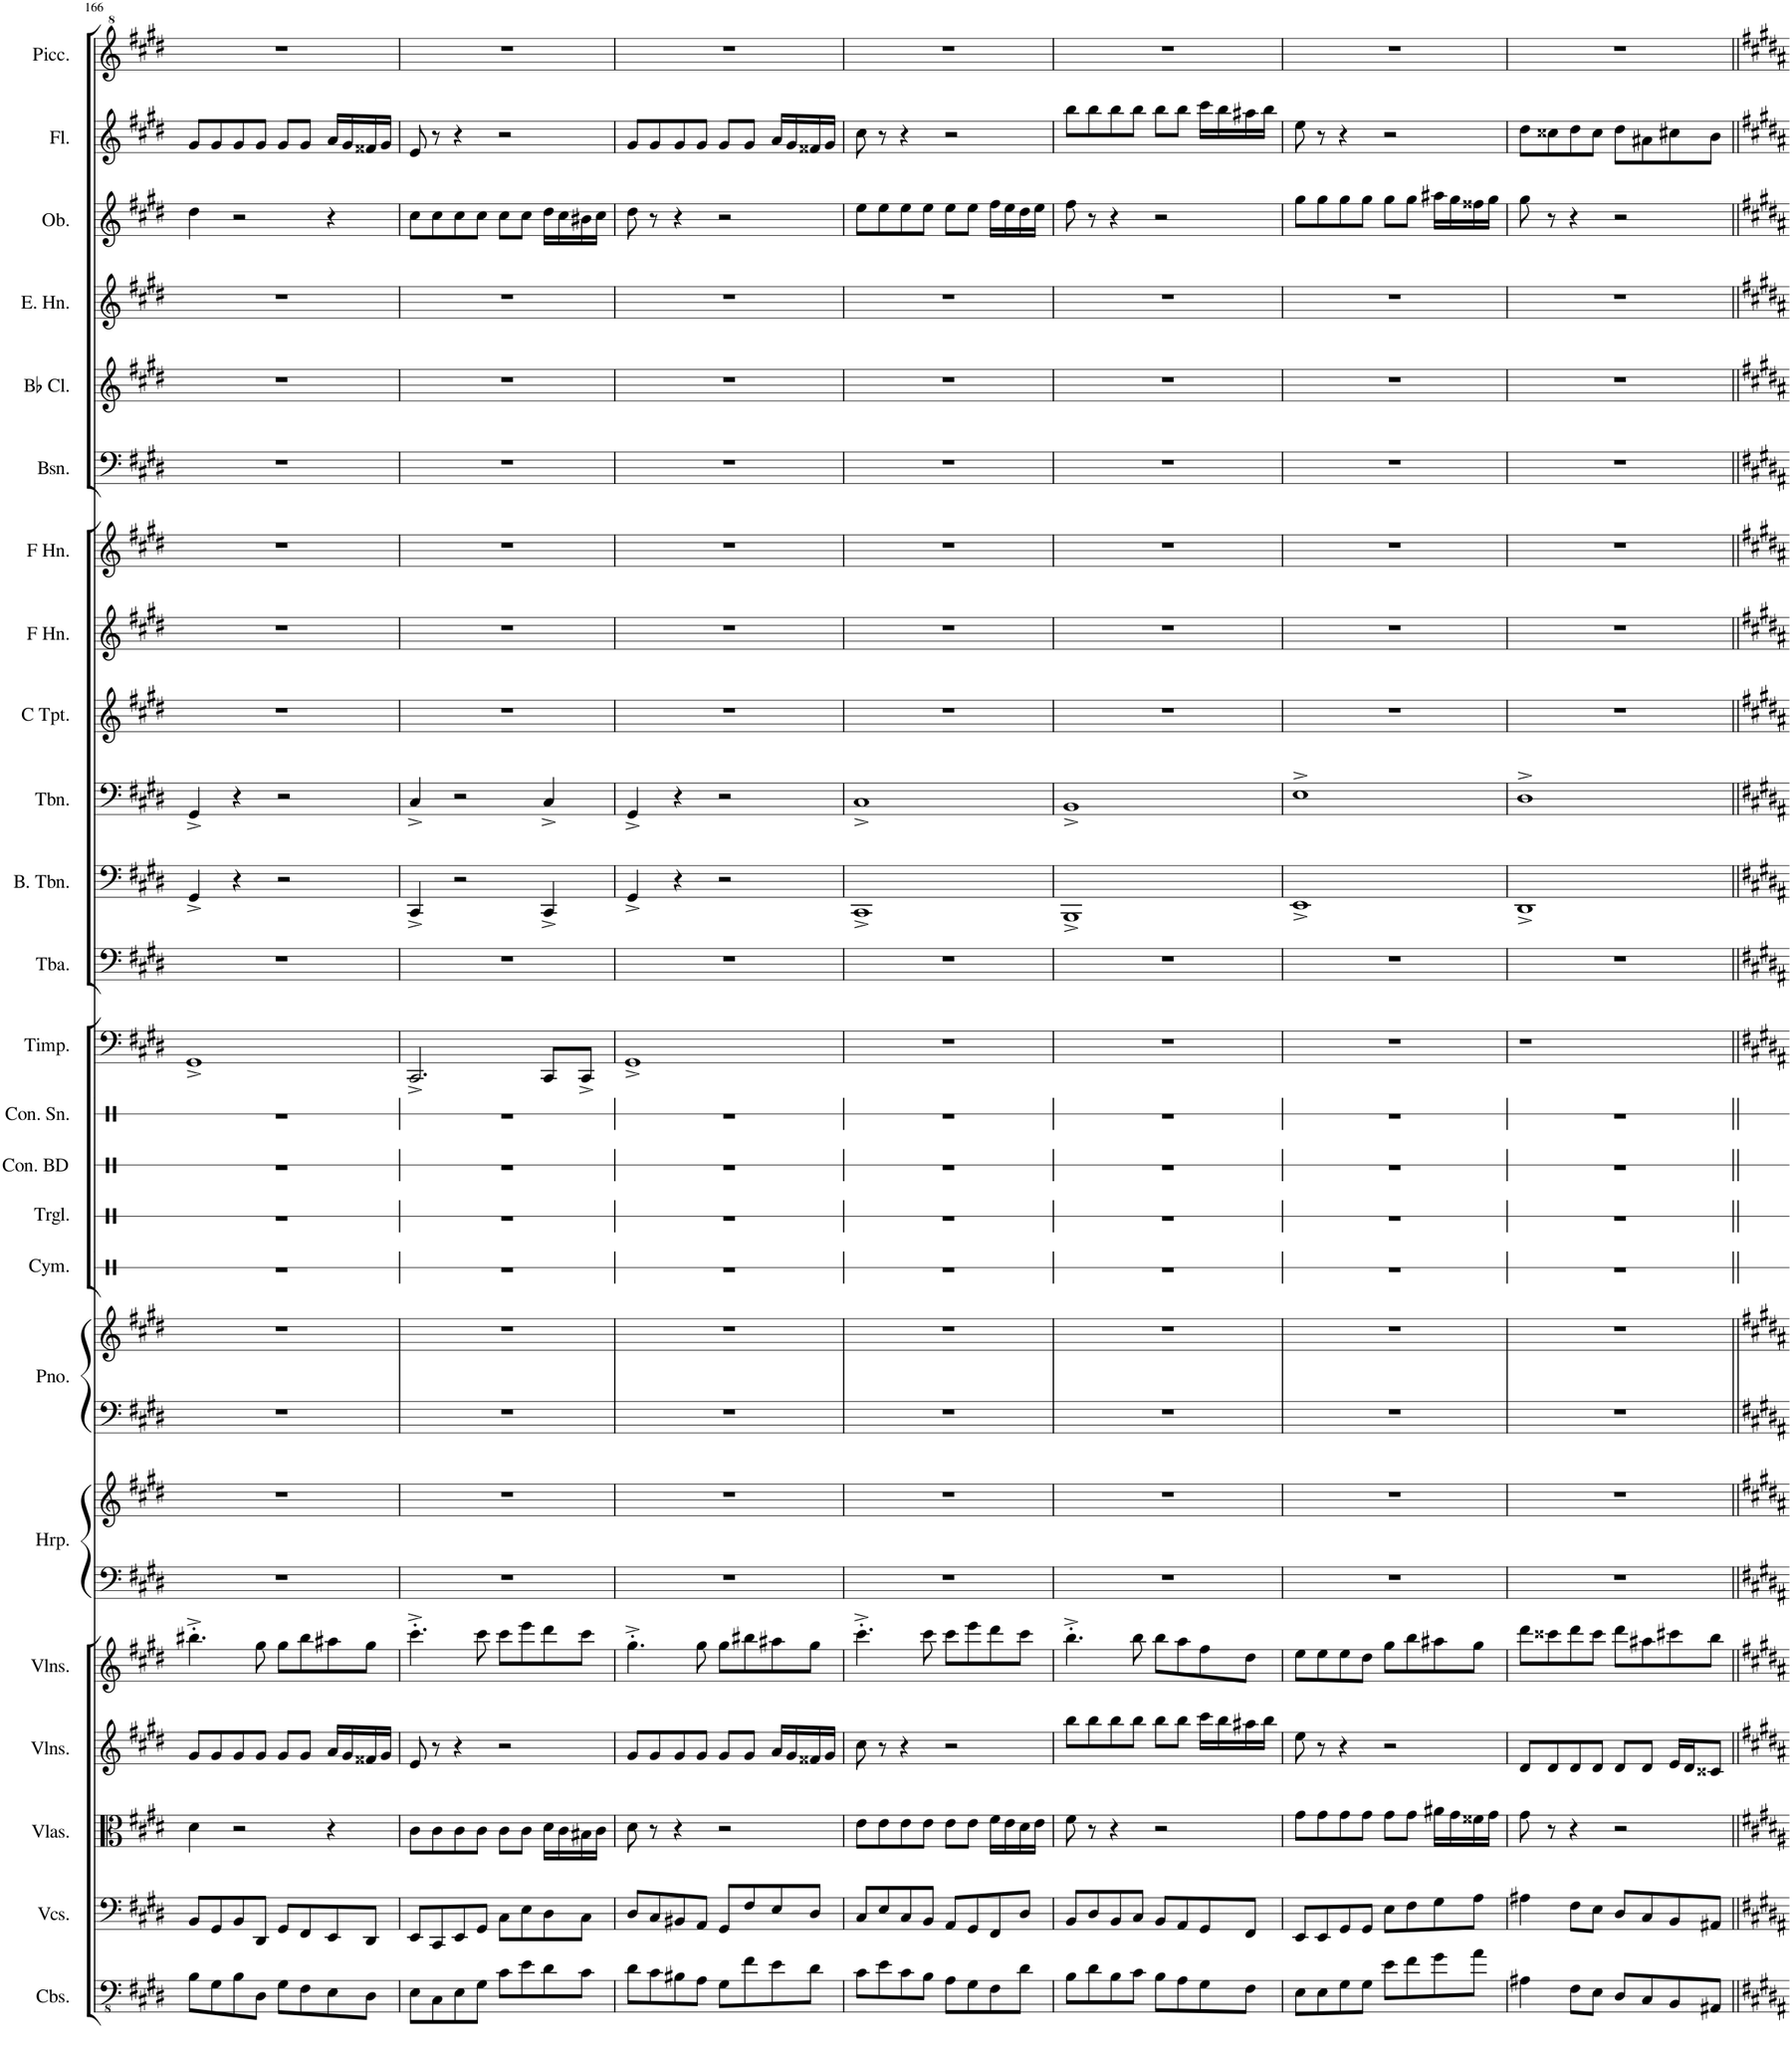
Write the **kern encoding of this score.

**kern	**kern	**kern	**kern	**kern	**kern	**kern	**kern	**kern	**kern	**kern	**kern	**kern	**kern	**kern	**kern	**kern	**kern	**kern	**kern	**kern	**kern	**kern	**kern	**kern	**kern
*part24	*part23	*part22	*part21	*part20	*part19	*part19	*part18	*part18	*part17	*part16	*part15	*part14	*part13	*part12	*part11	*part10	*part9	*part8	*part7	*part6	*part5	*part4	*part3	*part2	*part1
*staff26	*staff25	*staff24	*staff23	*staff22	*staff21	*staff20	*staff19	*staff18	*staff17	*staff16	*staff15	*staff14	*staff13	*staff12	*staff11	*staff10	*staff9	*staff8	*staff7	*staff6	*staff5	*staff4	*staff3	*staff2	*staff1
*I"Contrabasses	*I"Violoncellos	*I"Violas	*I"Violins	*I"Violins	*I"Harp	*	*I"Piano	*	*I"Cymbal	*I"Triangle	*I"Concert Bass Drum	*I"Concert Snare Drum	*I"Timpani	*I"Tuba	*I"Bass Trombone	*I"Trombone	*I"C Trumpet	*I"Horn in F	*I"Horn in F	*I"Bassoon	*I"Bb Clarinet	*I"English Horn	*I"Oboe	*I"Flute	*I"Piccolo
*I'Cbs.	*I'Vcs.	*I'Vlas.	*I'Vlns.	*I'Vlns.	*I'Hrp.	*	*I'Pno.	*	*I'Cym.	*I'Trgl.	*I'Con. BD	*I'Con. Sn.	*I'Timp.	*I'Tba.	*I'B. Tbn.	*I'Tbn.	*I'C Tpt.	*	*	*I'Bsn.	*I'Bb Cl.	*I'E. Hn.	*I'Ob.	*I'Fl.	*I'Picc.
!!LO:PB:g=z
*clefFv4	*clefF4	*clefC3	*clefG2	*clefG2	*clefF4	*clefG2	*clefF4	*clefG2	*clefX	*clefX	*clefX	*clefX	*clefF4	*clefF4	*clefF4	*clefF4	*clefG2	*clefG2	*clefG2	*clefF4	*clefG2	*clefG2	*clefG2	*clefG2	*clefG^2
*	*	*	*	*	*	*	*	*	*	*	*	*	*	*	*	*	*	*ITrd4c7	*ITrd4c7	*	*ITrd1c2	*	*	*	*ITrd-7c-12
*k[f#c#g#d#]	*k[f#c#g#d#]	*k[f#c#g#d#]	*k[f#c#g#d#]	*k[f#c#g#d#]	*k[f#c#g#d#]	*k[f#c#g#d#]	*k[f#c#g#d#]	*k[f#c#g#d#]	*k[]	*k[]	*k[]	*k[]	*k[f#c#g#d#]	*k[f#c#g#d#]	*k[f#c#g#d#]	*k[f#c#g#d#]	*k[f#c#g#d#]	*k[f#c#g#d#]	*k[f#c#g#d#]	*k[f#c#g#d#]	*k[f#c#g#d#]	*k[f#c#g#d#]	*k[f#c#g#d#]	*k[f#c#g#d#]	*k[f#c#g#d#]
*M4/4	*M4/4	*M4/4	*M4/4	*M4/4	*M4/4	*M4/4	*M4/4	*M4/4	*M4/4	*M4/4	*M4/4	*M4/4	*M4/4	*M4/4	*M4/4	*M4/4	*M4/4	*M4/4	*M4/4	*M4/4	*M4/4	*M4/4	*M4/4	*M4/4	*M4/4
=166	=166	=166	=166	=166	=166	=166	=166	=166	=166	=166	=166	=166	=166	=166	=166	=166	=166	=166	=166	=166	=166	=166	=166	=166	=166
8BB\L	8BB/L	4d#\	8g#/L	4.bb#X'^\	1r	1r	1r	1r	1r	1r	1r	1r	1GG#^	1r	4GG#^/	4GG#^/	1r	1r	1r	1r	1r	1r	4dd#\	8g#/L	1r
8GG#\	8GG#/	.	8g#/	.	.	.	.	.	.	.	.	.	.	.	.	.	.	.	.	.	.	.	.	8g#/	.
8BB\	8BB/	2r	8g#/	.	.	.	.	.	.	.	.	.	.	.	4r	4r	.	.	.	.	.	.	2r	8g#/	.
8DD#\J	8DD#/J	.	8g#/J	8gg#\	.	.	.	.	.	.	.	.	.	.	.	.	.	.	.	.	.	.	.	8g#/J	.
8GG#\L	8GG#/L	.	8g#/L	8gg#\L	.	.	.	.	.	.	.	.	.	.	2r	2r	.	.	.	.	.	.	.	8g#/L	.
8FF#\	8FF#/	.	8g#/J	8bb#\	.	.	.	.	.	.	.	.	.	.	.	.	.	.	.	.	.	.	.	8g#/J	.
8EE\	8EE/	4r	16a/LL	8aa#X\	.	.	.	.	.	.	.	.	.	.	.	.	.	.	.	.	.	.	4r	16a/LL	.
.	.	.	16g#/	.	.	.	.	.	.	.	.	.	.	.	.	.	.	.	.	.	.	.	.	16g#/	.
8DD#\J	8DD#/J	.	16f##X/	8gg#\J	.	.	.	.	.	.	.	.	.	.	.	.	.	.	.	.	.	.	.	16f##X/	.
.	.	.	16g#/JJ	.	.	.	.	.	.	.	.	.	.	.	.	.	.	.	.	.	.	.	.	16g#/JJ	.
=167	=167	=167	=167	=167	=167	=167	=167	=167	=167	=167	=167	=167	=167	=167	=167	=167	=167	=167	=167	=167	=167	=167	=167	=167	=167
8EE\L	8EE/L	8c#\L	8e/	4.ccc#'^\	1r	1r	1r	1r	1r	1r	1r	1r	2.CC#^/	1r	4CC#^/	4C#^/	1r	1r	1r	1r	1r	1r	8cc#\L	8e/	1r
8CC#\	8CC#/	8c#\	8r	.	.	.	.	.	.	.	.	.	.	.	.	.	.	.	.	.	.	.	8cc#\	8r	.
8EE\	8EE/	8c#\	4r	.	.	.	.	.	.	.	.	.	.	.	2r	2r	.	.	.	.	.	.	8cc#\	4r	.
8GG#\J	8GG#/J	8c#\J	.	8ccc#\	.	.	.	.	.	.	.	.	.	.	.	.	.	.	.	.	.	.	8cc#\J	.	.
8C#\L	8C#\L	8c#\L	2r	8ccc#\L	.	.	.	.	.	.	.	.	.	.	.	.	.	.	.	.	.	.	8cc#\L	2r	.
8E\	8E\	8c#\J	.	8eee\	.	.	.	.	.	.	.	.	.	.	.	.	.	.	.	.	.	.	8cc#\J	.	.
8D#\	8D#\	16d#\LL	.	8ddd#\	.	.	.	.	.	.	.	.	8CC#/L	.	4CC#^/	4C#^/	.	.	.	.	.	.	16dd#\LL	.	.
.	.	16c#\	.	.	.	.	.	.	.	.	.	.	.	.	.	.	.	.	.	.	.	.	16cc#\	.	.
8C#\J	8C#\J	16B#X\	.	8ccc#\J	.	.	.	.	.	.	.	.	8CC#^/J	.	.	.	.	.	.	.	.	.	16b#X\	.	.
.	.	16c#\JJ	.	.	.	.	.	.	.	.	.	.	.	.	.	.	.	.	.	.	.	.	16cc#\JJ	.	.
=168	=168	=168	=168	=168	=168	=168	=168	=168	=168	=168	=168	=168	=168	=168	=168	=168	=168	=168	=168	=168	=168	=168	=168	=168	=168
8D#\L	8D#/L	8d#\	8g#/L	4.gg#'^\	1r	1r	1r	1r	1r	1r	1r	1r	1GG#^	1r	4GG#^/	4GG#^/	1r	1r	1r	1r	1r	1r	8dd#\	8g#/L	1r
8C#\	8C#/	8r	8g#/	.	.	.	.	.	.	.	.	.	.	.	.	.	.	.	.	.	.	.	8r	8g#/	.
8BB#X\	8BB#X/	4r	8g#/	.	.	.	.	.	.	.	.	.	.	.	4r	4r	.	.	.	.	.	.	4r	8g#/	.
8AA\J	8AA/J	.	8g#/J	8gg#\	.	.	.	.	.	.	.	.	.	.	.	.	.	.	.	.	.	.	.	8g#/J	.
8GG#\L	8GG#/L	2r	8g#/L	8gg#\L	.	.	.	.	.	.	.	.	.	.	2r	2r	.	.	.	.	.	.	2r	8g#/L	.
8F#\	8F#/	.	8g#/J	8bb#X\	.	.	.	.	.	.	.	.	.	.	.	.	.	.	.	.	.	.	.	8g#/J	.
8E\	8E/	.	16a/LL	8aa#X\	.	.	.	.	.	.	.	.	.	.	.	.	.	.	.	.	.	.	.	16a/LL	.
.	.	.	16g#/	.	.	.	.	.	.	.	.	.	.	.	.	.	.	.	.	.	.	.	.	16g#/	.
8D#\J	8D#/J	.	16f##X/	8gg#\J	.	.	.	.	.	.	.	.	.	.	.	.	.	.	.	.	.	.	.	16f##X/	.
.	.	.	16g#/JJ	.	.	.	.	.	.	.	.	.	.	.	.	.	.	.	.	.	.	.	.	16g#/JJ	.
=169	=169	=169	=169	=169	=169	=169	=169	=169	=169	=169	=169	=169	=169	=169	=169	=169	=169	=169	=169	=169	=169	=169	=169	=169	=169
8C#\L	8C#/L	8e\L	8cc#\	4.ccc#'^\	1r	1r	1r	1r	1r	1r	1r	1r	1r	1r	1CC#^	1C#^	1r	1r	1r	1r	1r	1r	8ee\L	8cc#\	1r
8E\	8E/	8e\	8r	.	.	.	.	.	.	.	.	.	.	.	.	.	.	.	.	.	.	.	8ee\	8r	.
8C#\	8C#/	8e\	4r	.	.	.	.	.	.	.	.	.	.	.	.	.	.	.	.	.	.	.	8ee\	4r	.
8BB\J	8BB/J	8e\J	.	8ccc#\	.	.	.	.	.	.	.	.	.	.	.	.	.	.	.	.	.	.	8ee\J	.	.
8AA\L	8AA/L	8e\L	2r	8ccc#\L	.	.	.	.	.	.	.	.	.	.	.	.	.	.	.	.	.	.	8ee\L	2r	.
8GG#\	8GG#/	8e\J	.	8eee\	.	.	.	.	.	.	.	.	.	.	.	.	.	.	.	.	.	.	8ee\J	.	.
8FF#\	8FF#/	16f#\LL	.	8ddd#\	.	.	.	.	.	.	.	.	.	.	.	.	.	.	.	.	.	.	16ff#\LL	.	.
.	.	16e\	.	.	.	.	.	.	.	.	.	.	.	.	.	.	.	.	.	.	.	.	16ee\	.	.
8D#\J	8D#/J	16d#\	.	8ccc#\J	.	.	.	.	.	.	.	.	.	.	.	.	.	.	.	.	.	.	16dd#\	.	.
.	.	16e\JJ	.	.	.	.	.	.	.	.	.	.	.	.	.	.	.	.	.	.	.	.	16ee\JJ	.	.
=170	=170	=170	=170	=170	=170	=170	=170	=170	=170	=170	=170	=170	=170	=170	=170	=170	=170	=170	=170	=170	=170	=170	=170	=170	=170
8BB\L	8BB/L	8f#\	8bb\L	4.bb'^\	1r	1r	1r	1r	1r	1r	1r	1r	1r	1r	1BBB^	1BB^	1r	1r	1r	1r	1r	1r	8ff#\	8bb\L	1r
8D#\	8D#/	8r	8bb\	.	.	.	.	.	.	.	.	.	.	.	.	.	.	.	.	.	.	.	8r	8bb\	.
8BB\	8BB/	4r	8bb\	.	.	.	.	.	.	.	.	.	.	.	.	.	.	.	.	.	.	.	4r	8bb\	.
8C#\J	8C#/J	.	8bb\J	8bb\	.	.	.	.	.	.	.	.	.	.	.	.	.	.	.	.	.	.	.	8bb\J	.
8BB\L	8BB/L	2r	8bb\L	8bb\L	.	.	.	.	.	.	.	.	.	.	.	.	.	.	.	.	.	.	2r	8bb\L	.
8AA\	8AA/	.	8bb\J	8aa\	.	.	.	.	.	.	.	.	.	.	.	.	.	.	.	.	.	.	.	8bb\J	.
8GG#\	8GG#/	.	16ccc#\LL	8ff#\	.	.	.	.	.	.	.	.	.	.	.	.	.	.	.	.	.	.	.	16ccc#\LL	.
.	.	.	16bb\	.	.	.	.	.	.	.	.	.	.	.	.	.	.	.	.	.	.	.	.	16bb\	.
8FF#\J	8FF#/J	.	16aa#X\	8dd#\J	.	.	.	.	.	.	.	.	.	.	.	.	.	.	.	.	.	.	.	16aa#X\	.
.	.	.	16bb\JJ	.	.	.	.	.	.	.	.	.	.	.	.	.	.	.	.	.	.	.	.	16bb\JJ	.
=171	=171	=171	=171	=171	=171	=171	=171	=171	=171	=171	=171	=171	=171	=171	=171	=171	=171	=171	=171	=171	=171	=171	=171	=171	=171
8EE\L	8EE/L	8g#\L	8ee\	8ee\L	1r	1r	1r	1r	1r	1r	1r	1r	1r	1r	1EE^	1E^	1r	1r	1r	1r	1r	1r	8gg#\L	8ee\	1r
8EE\	8EE/	8g#\	8r	8ee\	.	.	.	.	.	.	.	.	.	.	.	.	.	.	.	.	.	.	8gg#\	8r	.
8GG#\	8GG#/	8g#\	4r	8ee\	.	.	.	.	.	.	.	.	.	.	.	.	.	.	.	.	.	.	8gg#\	4r	.
8GG#\J	8GG#/J	8g#\J	.	8dd#\J	.	.	.	.	.	.	.	.	.	.	.	.	.	.	.	.	.	.	8gg#\J	.	.
8E\L	8E\L	8g#\L	2r	8gg#\L	.	.	.	.	.	.	.	.	.	.	.	.	.	.	.	.	.	.	8gg#\L	2r	.
8F#\	8F#\	8g#\J	.	8bb\	.	.	.	.	.	.	.	.	.	.	.	.	.	.	.	.	.	.	8gg#\J	.	.
8G#\	8G#\	16a#X\LL	.	8aa#X\	.	.	.	.	.	.	.	.	.	.	.	.	.	.	.	.	.	.	16aa#X\LL	.	.
.	.	16g#\	.	.	.	.	.	.	.	.	.	.	.	.	.	.	.	.	.	.	.	.	16gg#\	.	.
8A\J	8A\J	16f##X\	.	8gg#\J	.	.	.	.	.	.	.	.	.	.	.	.	.	.	.	.	.	.	16ff##X\	.	.
.	.	16g#\JJ	.	.	.	.	.	.	.	.	.	.	.	.	.	.	.	.	.	.	.	.	16gg#\JJ	.	.
=172	=172	=172	=172	=172	=172	=172	=172	=172	=172	=172	=172	=172	=172	=172	=172	=172	=172	=172	=172	=172	=172	=172	=172	=172	=172
4AA#X\	4A#X\	8g#\	8d#/L	8ddd#\L	1r	1r	1r	1r	1r	1r	1r	1r	1r	1r	1DD#^	1D#^	1r	1r	1r	1r	1r	1r	8gg#\	8dd#\L	1r
.	.	8r	8d#/	8ccc##X\	.	.	.	.	.	.	.	.	.	.	.	.	.	.	.	.	.	.	8r	8cc##X\	.
8FF#\L	8F#\L	4r	8d#/	8ddd#\	.	.	.	.	.	.	.	.	.	.	.	.	.	.	.	.	.	.	4r	8dd#\	.
8EE\J	8E\J	.	8d#/J	8ccc##\J	.	.	.	.	.	.	.	.	.	.	.	.	.	.	.	.	.	.	.	8cc##\J	.
8DD#/L	8D#/L	2r	8d#/L	8ddd#\L	.	.	.	.	.	.	.	.	.	.	.	.	.	.	.	.	.	.	2r	8dd#\L	.
8CC#/	8C#/	.	8d#/J	8aa#X\	.	.	.	.	.	.	.	.	.	.	.	.	.	.	.	.	.	.	.	8a#X\	.
8BBB/	8BB/	.	16e/LL	8ccc#X\	.	.	.	.	.	.	.	.	.	.	.	.	.	.	.	.	.	.	.	8cc#X\	.
.	.	.	16d#/J	.	.	.	.	.	.	.	.	.	.	.	.	.	.	.	.	.	.	.	.	.	.
8AAA#X/J	8AA#X/J	.	8c##X/J	8bb\J	.	.	.	.	.	.	.	.	.	.	.	.	.	.	.	.	.	.	.	8b\J	.
=||	=||	=||	=||	=||	=||	=||	=||	=||	=||	=||	=||	=||	=||	=||	=||	=||	=||	=||	=||	=||	=||	=||	=||	=||	=||
*-	*-	*-	*-	*-	*-	*-	*-	*-	*-	*-	*-	*-	*-	*-	*-	*-	*-	*-	*-	*-	*-	*-	*-	*-	*-
